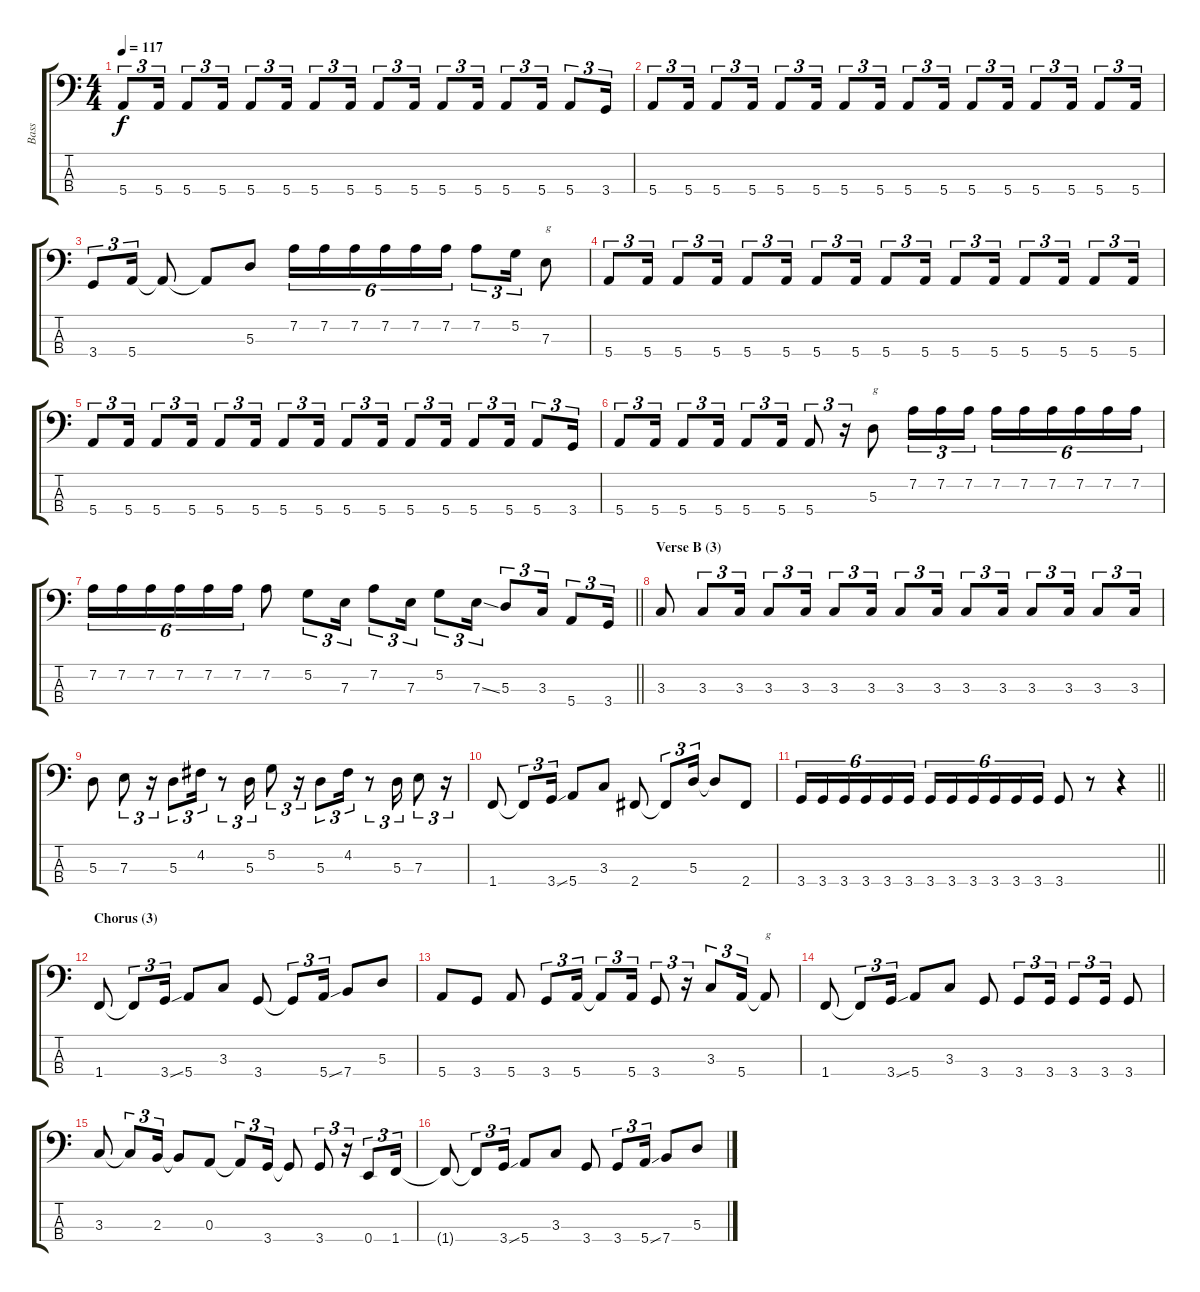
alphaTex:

\track ("Bass" "Bass") {instrument electricbassfinger}
\staff {score tabs}
\tuning (G2 D2 A1 E1) {hide}
\ts (4 4)
\tempo 117
\clef f4
\ks aminor
5.4.8{tu (3 2) dy f} 5.4.16{tu (3 2)} 5.4.8{tu (3 2)} 5.4.16{tu (3 2)} 5.4.8{tu (3 2)} 5.4.16{tu (3 2)} 5.4.8{tu (3 2)} 5.4.16{tu (3 2)} 5.4.8{tu (3 2)} 5.4.16{tu (3 2)} 5.4.8{tu (3 2)} 5.4.16{tu (3 2)} 5.4.8{tu (3 2)} 5.4.16{tu (3 2)} 5.4.8{tu (3 2)} 3.4.16{tu (3 2)} |
5.4.8{tu (3 2)} 5.4.16{tu (3 2)} 5.4.8{tu (3 2)} 5.4.16{tu (3 2)} 5.4.8{tu (3 2)} 5.4.16{tu (3 2)} 5.4.8{tu (3 2)} 5.4.16{tu (3 2)} 5.4.8{tu (3 2)} 5.4.16{tu (3 2)} 5.4.8{tu (3 2)} 5.4.16{tu (3 2)} 5.4.8{tu (3 2)} 5.4.16{tu (3 2)} 5.4.8{tu (3 2)} 5.4.16{tu (3 2)} |
3.4.8{tu (3 2)} 5.4.16{tu (3 2)} 5.4{t}.8 5.4{t}.8 5.3.8 7.2.16{tu (6 4)} 7.2.16{tu (6 4)} 7.2.16{tu (6 4)} 7.2.16{tu (6 4)} 7.2.16{tu (6 4)} 7.2.16{tu (6 4)} 7.2.8{tu (3 2)} 5.2.16{tu (3 2)} 7.3.8{txt "g"} |
5.4.8{tu (3 2)} 5.4.16{tu (3 2)} 5.4.8{tu (3 2)} 5.4.16{tu (3 2)} 5.4.8{tu (3 2)} 5.4.16{tu (3 2)} 5.4.8{tu (3 2)} 5.4.16{tu (3 2)} 5.4.8{tu (3 2)} 5.4.16{tu (3 2)} 5.4.8{tu (3 2)} 5.4.16{tu (3 2)} 5.4.8{tu (3 2)} 5.4.16{tu (3 2)} 5.4.8{tu (3 2)} 5.4.16{tu (3 2)} |
5.4.8{tu (3 2)} 5.4.16{tu (3 2)} 5.4.8{tu (3 2)} 5.4.16{tu (3 2)} 5.4.8{tu (3 2)} 5.4.16{tu (3 2)} 5.4.8{tu (3 2)} 5.4.16{tu (3 2)} 5.4.8{tu (3 2)} 5.4.16{tu (3 2)} 5.4.8{tu (3 2)} 5.4.16{tu (3 2)} 5.4.8{tu (3 2)} 5.4.16{tu (3 2)} 5.4.8{tu (3 2)} 3.4.16{tu (3 2)} |
5.4.8{tu (3 2)} 5.4.16{tu (3 2)} 5.4.8{tu (3 2)} 5.4.16{tu (3 2)} 5.4.8{tu (3 2)} 5.4.16{tu (3 2)} 5.4.8{tu (3 2)} r.16{tu (3 2)} 5.3.8{txt "g"} 7.2.16{tu (3 2)} 7.2.16{tu (3 2)} 7.2.16{tu (3 2)} 7.2.16{tu (6 4)} 7.2.16{tu (6 4)} 7.2.16{tu (6 4)} 7.2.16{tu (6 4)} 7.2.16{tu (6 4)} 7.2.16{tu (6 4)} |
\barLineRight lightlight
7.2.16{tu (6 4)} 7.2.16{tu (6 4)} 7.2.16{tu (6 4)} 7.2.16{tu (6 4)} 7.2.16{tu (6 4)} 7.2.16{tu (6 4)} 7.2.8 5.2.8{tu (3 2)} 7.3.16{tu (3 2)} 7.2.8{tu (3 2)} 7.3.16{tu (3 2)} 5.2.8{tu (3 2)} 7.3{ss}.16{tu (3 2)} 5.3.8{tu (3 2)} 3.3.16{tu (3 2)} 5.4.8{tu (3 2)} 3.4.16{tu (3 2)} |
\section ("" "Verse B (3)")
3.3.8 3.3.8{tu (3 2)} 3.3.16{tu (3 2)} 3.3.8{tu (3 2)} 3.3.16{tu (3 2)} 3.3.8{tu (3 2)} 3.3.16{tu (3 2)} 3.3.8{tu (3 2)} 3.3.16{tu (3 2)} 3.3.8{tu (3 2)} 3.3.16{tu (3 2)} 3.3.8{tu (3 2)} 3.3.16{tu (3 2)} 3.3.8{tu (3 2)} 3.3.16{tu (3 2)} |
5.3.8 7.3.8{tu (3 2)} r.16{tu (3 2)} 5.3.8{tu (3 2)} 4.2.16{tu (3 2)} r.8{tu (3 2)} 5.3.16{tu (3 2)} 5.2.8{tu (3 2)} r.16{tu (3 2)} 5.3.8{tu (3 2)} 4.2.16{tu (3 2)} r.8{tu (3 2)} 5.3.16{tu (3 2)} 7.3.8{tu (3 2)} r.16{tu (3 2)} |
1.4.8 1.4{t}.8{tu (3 2)} 3.4{ss}.16{tu (3 2)} 5.4.8 3.3.8 2.4.8 2.4{t}.8{tu (3 2)} 5.3.16{tu (3 2)} 5.3{t}.8 2.4.8 |
\barLineRight lightlight
3.4.16{tu (6 4)} 3.4.16{tu (6 4)} 3.4.16{tu (6 4)} 3.4.16{tu (6 4)} 3.4.16{tu (6 4)} 3.4.16{tu (6 4)} 3.4.16{tu (6 4)} 3.4.16{tu (6 4)} 3.4.16{tu (6 4)} 3.4.16{tu (6 4)} 3.4.16{tu (6 4)} 3.4.16{tu (6 4)} 3.4.8 r.8 r.4 |
\section ("" "Chorus (3)")
1.4.8 1.4{t}.8{tu (3 2)} 3.4{ss}.16{tu (3 2)} 5.4.8 3.3.8 3.4.8 3.4{t}.8{tu (3 2)} 5.4{ss}.16{tu (3 2)} 7.4.8 5.3.8 |
5.4.8 3.4.8 5.4.8 3.4.8{tu (3 2)} 5.4.16{tu (3 2)} 5.4{t}.8{tu (3 2)} 5.4.16{tu (3 2)} 3.4.8{tu (3 2)} r.16{tu (3 2)} 3.3.8{tu (3 2)} 5.4.16{tu (3 2)} 5.4{t}.8{txt "g"} |
1.4.8 1.4{t}.8{tu (3 2)} 3.4{ss}.16{tu (3 2)} 5.4.8 3.3.8 3.4.8 3.4.8{tu (3 2)} 3.4.16{tu (3 2)} 3.4.8{tu (3 2)} 3.4.16{tu (3 2)} 3.4.8 |
3.3.8 3.3{t}.8{tu (3 2)} 2.3.16{tu (3 2)} 2.3{t}.8 0.3.8 0.3{t}.8{tu (3 2)} 3.4.16{tu (3 2)} 3.4{t}.8 3.4.8{tu (3 2)} r.16{tu (3 2)} 0.4.8{tu (3 2)} 1.4.16{tu (3 2)} |
1.4{t}.8 1.4{t}.8{tu (3 2)} 3.4{ss}.16{tu (3 2)} 5.4.8 3.3.8 3.4.8 3.4.8{tu (3 2)} 5.4{ss}.16{tu (3 2)} 7.4.8 5.3.8
